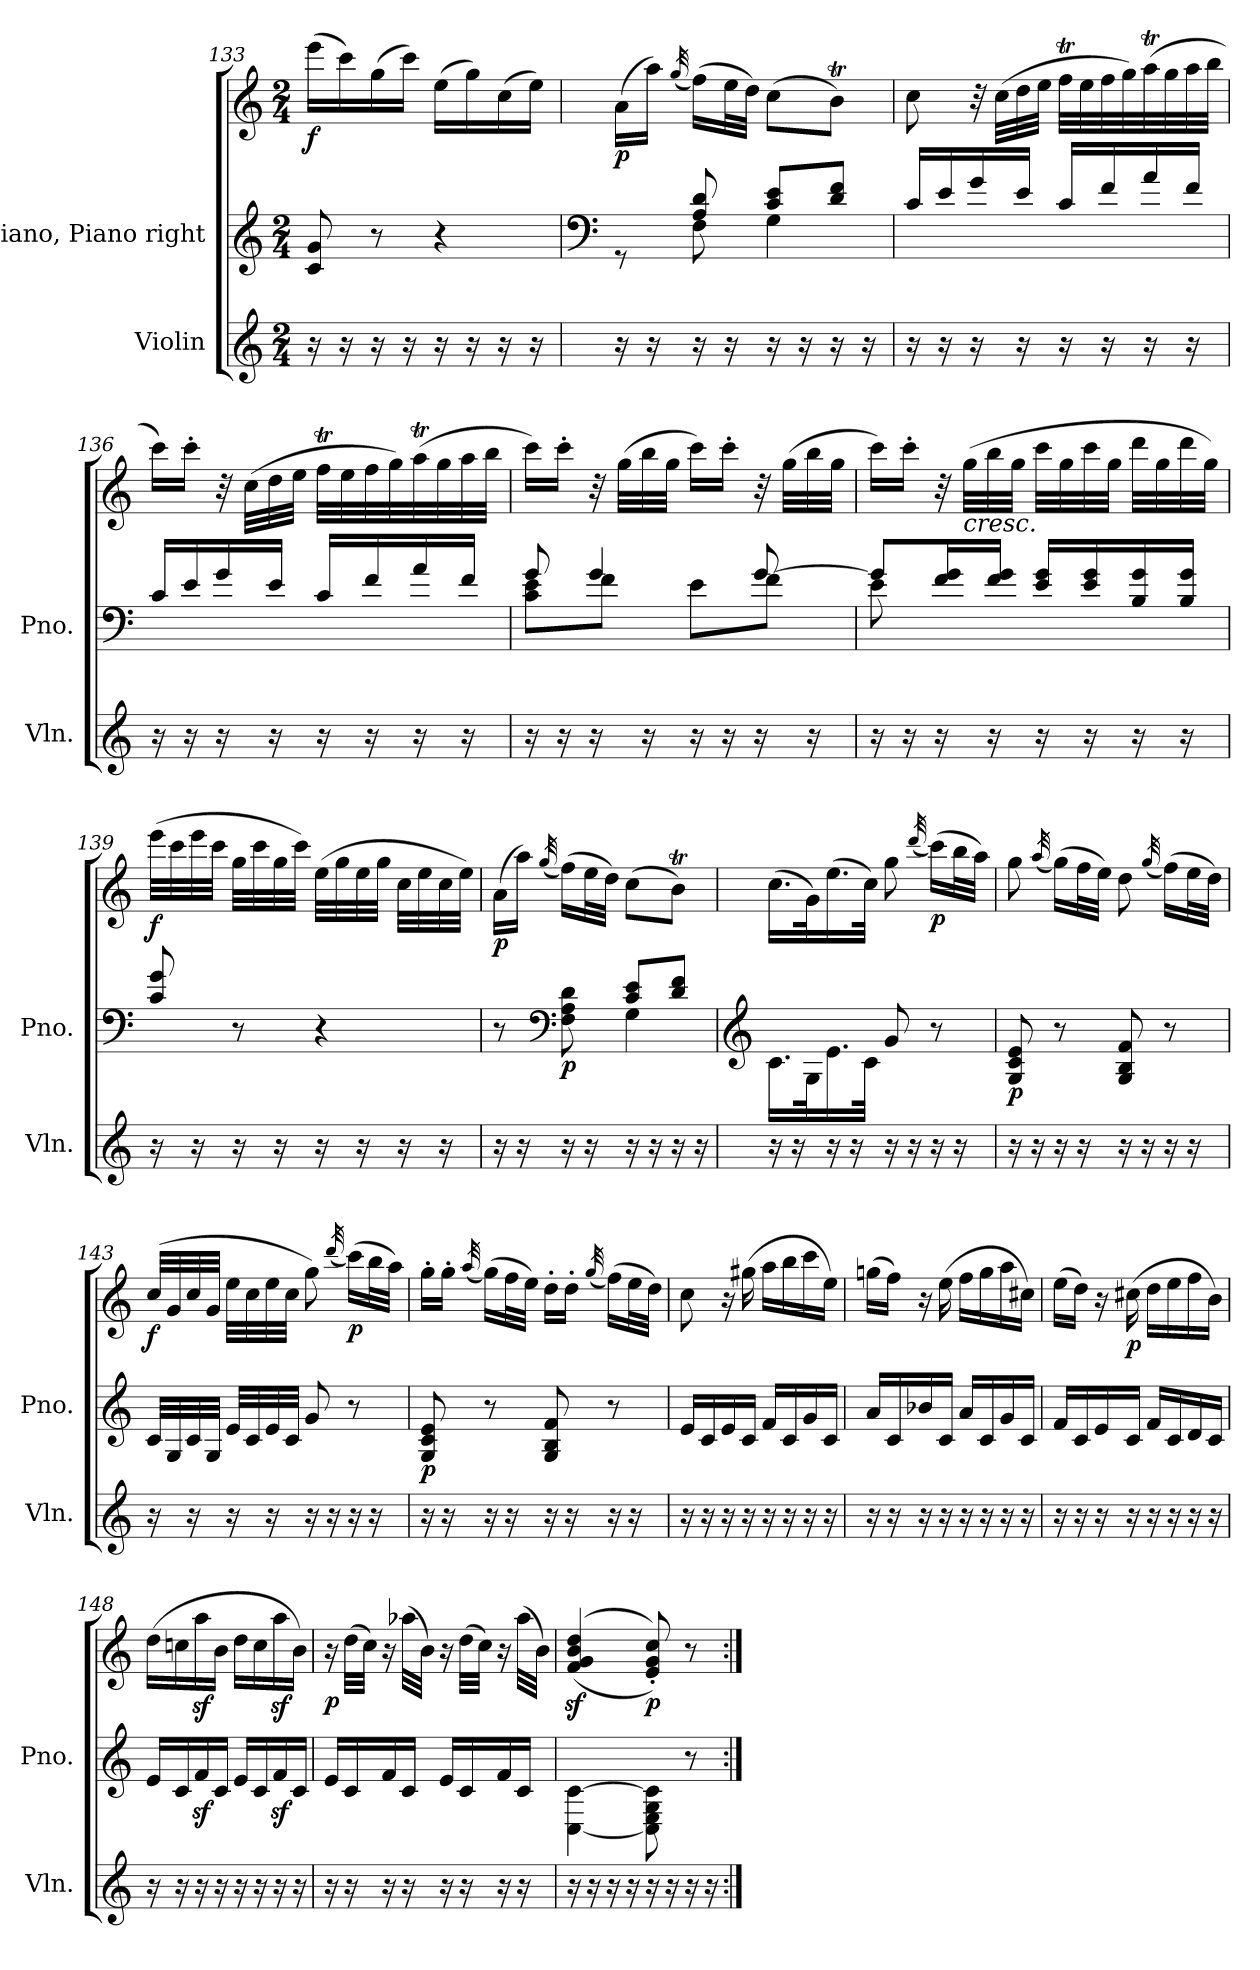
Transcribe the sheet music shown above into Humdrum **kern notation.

**kern	**kern	**kern	**dynam
*part2	*part1	*part1	*part1
*staff3	*staff2	*staff1	*staff1/2
*I"Violin	*I"Piano, Piano right	*	*
*I'Vln.	*I'Pno.	*	*
*clefG2	*clefG2	*clefG2	*
*k[]	*k[]	*k[]	*
*M2/4	*M2/4	*M2/4	*
=133	=133	=133	=133
!	!	!	!LO:DY:b
16r	8c/ 8g/	(>16eee\LL	f
16r	.	16ccc\)	.
16r	8r	(>16gg\	.
16r	.	16ccc\JJ)	.
16r	4r	(>16ee\LL	.
16r	.	16gg\)	.
16r	.	(>16cc\	.
16r	.	16ee\JJ)	.
!!LO:LB:g=z
=134	=134	=134	=134
*	*clefF4	*	*
*	*^	*	*
!	!	!	!	!LO:DY:b
16r	8rGG	8ryy	(>16a\LL	p
16r	.	.	16aa\JJ)	.
.	.	.	(<32qgg/	.
16r	8A/ 8d/	8F\	(>16ff\LL)	.
16r	.	.	32ee\L	.
.	.	.	32dd\JJJ)	.
16r	8c/ 8e/L	4G\	(>8cc\L	.
16r	.	.	.	.
16r	8d/ 8f/J	.	8bt\J)	.
16r	.	.	.	.
*	*v	*v	*	*
=135	=135	=135	=135
16r	16c/LL	8cc\	.
16r	16e/	.	.
16r	16g/	32r	.
.	.	(>32cc\LLL	.
16r	16e/JJ	32dd\	.
.	.	32ee\JJJ	.
16r	16c/LL	32ffT\LLL	.
.	.	32ee\	.
16r	16f/	32ff\	.
.	.	32gg\)	.
16r	16a/	(>32aaT\	.
.	.	32gg\	.
16r	16f/JJ	32aa\	.
.	.	32bb\JJJ	.
=136	=136	=136	=136
16r	16c/LL	16ccc\LL)	.
16r	16e/	16ccc'\JJ	.
16r	16g/	32r	.
.	.	(>32cc\LLL	.
16r	16e/JJ	32dd\	.
.	.	32ee\JJJ	.
16r	16c/LL	32ffT\LLL	.
.	.	32ee\	.
16r	16f/	32ff\	.
.	.	32gg\)	.
16r	16a/	(>32aaT\	.
.	.	32gg\	.
16r	16f/JJ	32aa\	.
.	.	32bb\JJJ	.
!!LO:LB:g=z
=137	=137	=137	=137
*	*^	*	*
16r	8g/	8c\ 8e\L	16ccc\LL)	.
16r	.	.	16ccc'\JJ	.
16r	4g/	8f\J	32r	.
.	.	.	(>32gg\LLL	.
16r	.	.	32bb\	.
.	.	.	32gg\JJJ	.
16r	.	8e\L	16ccc\LL)	.
16r	.	.	16ccc'\JJ	.
16r	[8g/	8f\J	32r	.
.	.	.	(>32gg\LLL	.
16r	.	.	32bb\	.
.	.	.	32gg\JJJ	.
=138	=138	=138	=138	=138
16r	8g/L]	8e\	16ccc\LL)	.
16r	.	.	16ccc'\JJ	.
16r	16f/ 16g/L	4.ryy	32r	.
!	!	!	!LO:TX:b:i:t=cresc.	!
.	.	.	(>32gg\LLL	.
16r	16f/ 16g/JJ	.	32bb\	.
.	.	.	32gg\JJJ	.
16r	16e/ 16g/LL	.	32ccc\LLL	.
.	.	.	32gg\	.
16r	16e/ 16g/	.	32ccc\	.
.	.	.	32gg\JJJ	.
16r	16B/ 16g/	.	32ddd\LLL	.
.	.	.	32gg\	.
16r	16B/ 16g/JJ	.	32ddd\	.
.	.	.	32gg\JJJ)	.
*	*v	*v	*	*
=139	=139	=139	=139
!	!	!	!LO:DY:b
16r	8c/ 8g/	(>32eee\LLL	f
.	.	32ccc\	.
16r	.	32eee\	.
.	.	32ccc\JJJ	.
16r	8r	32gg\LLL	.
.	.	32ccc\	.
16r	.	32gg\	.
.	.	32ccc\JJJ)	.
16r	4r	(>32ee\LLL	.
.	.	32gg\	.
16r	.	32ee\	.
.	.	32gg\JJJ	.
16r	.	32cc\LLL	.
.	.	32ee\	.
16r	.	32cc\	.
.	.	32ee\JJJ)	.
!!LO:PB:g=z
=140	=140	=140	=140
*	*^	*	*
!	!	!	!	!LO:DY:b
16r	4ryy	8r	(>16a\LL	p
16r	.	.	16aa\JJ)	.
*	*clefF4	*	*	*
.	.	.	(<32qgg/	.
!	!	!	!	!LO:DY:b=2
16r	.	8F\ 8A\ 8d\	(>16ff\LL)	p
16r	.	.	32ee\L	.
.	.	.	32dd\JJJ)	.
16r	8c/ 8e/L	4G\	(>8cc\L	.
16r	.	.	.	.
16r	8d/ 8f/J	.	8bt\J)	.
16r	.	.	.	.
*	*v	*v	*	*
=141	=141	=141	=141
*	*clefG2	*	*
16r	16.c\LL	(>16.cc\LL	.
16r	.	.	.
.	32G\K	32g\K)	.
16r	16.e\	(>16.ee\	.
16r	.	.	.
.	32c\JJk	32cc\JJk)	.
16r	8g/	8gg\	.
16r	.	.	.
.	.	(<32qddd/	.
!	!	!	!LO:DY:b
16r	8r	(>16ccc\LL)	p
16r	.	32bb\L	.
.	.	32aa\JJJ)	.
=142	=142	=142	=142
!	!	!	!LO:DY:b=2
16r	8G/ 8c/ 8e/	8gg\	p
16r	.	.	.
.	.	(<32qaa/	.
16r	8r	(>16gg\LL)	.
16r	.	32ff\L	.
.	.	32ee\JJJ)	.
16r	8G/ 8B/ 8f/	8dd\	.
16r	.	.	.
.	.	(<32qgg/	.
16r	8r	(>16ff\LL)	.
16r	.	32ee\L	.
.	.	32dd\JJJ)	.
!!LO:LB:g=z
=143	=143	=143	=143
!	!	!	!LO:DY:b
16r	32c/LLL	(>32cc/LLL	f
.	32G/	32g/	.
16r	32c/	32cc/	.
.	32G/JJJ	32g/JJJ	.
16r	32e/LLL	32ee\LLL	.
.	32c/	32cc\	.
16r	32e/	32ee\	.
.	32c/JJJ	32cc\JJJ	.
16r	8g/	8gg\)	.
16r	.	.	.
.	.	(<32qddd/	.
!	!	!	!LO:DY:b
16r	8r	(>16ccc\LL)	p
16r	.	32bb\L	.
.	.	32aa\JJJ)	.
=144	=144	=144	=144
!	!	!	!LO:DY:b=2
16r	8G/ 8c/ 8e/	16gg'\LL	p
16r	.	16gg'\JJ	.
.	.	(<32qaa/	.
16r	8r	(>16gg\LL)	.
16r	.	32ff\L	.
.	.	32ee\JJJ)	.
16r	8G/ 8B/ 8f/	16dd'\LL	.
16r	.	16dd'\JJ	.
.	.	(<32qgg/	.
16r	8r	(>16ff\LL)	.
16r	.	32ee\L	.
.	.	32dd\JJJ)	.
=145	=145	=145	=145
16r	16e/LL	8cc\	.
16r	16c/	.	.
16r	16e/	16r	.
16r	16c/JJ	(>16gg#X\	.
16r	16f/LL	16aa\LL	.
16r	16c/	16bb\	.
16r	16g/	16ccc\	.
16r	16c/JJ	16ee\JJ)	.
!!LO:LB:g=z
=146	=146	=146	=146
16r	16a/LL	(>16ggn\LL	.
16r	16c/	16ff\JJ)	.
16r	16b-X/	16r	.
16r	16c/JJ	(>16ee\	.
16r	16a/LL	16ff\LL	.
16r	16c/	16gg\	.
16r	16g/	16aa\	.
16r	16c/JJ	16cc#X\JJ)	.
=147	=147	=147	=147
16r	16f/LL	(>16ee\LL	.
16r	16c/	16dd\JJ)	.
16r	16e/	16r	.
!	!	!	!LO:DY:b
16r	16c/JJ	(>16cc#X\	p
16r	16f/LL	16dd\LL	.
16r	16c/	16ee\	.
16r	16d/	16ff\	.
16r	16c/JJ	16b\JJ)	.
=148	=148	=148	=148
16r	16e/LL	(>16dd\LL	.
16r	16c/	16ccn\	.
16r	16fz</	16aaz<\	.
16r	16c/JJ	16b\JJ	.
16r	16e/LL	16dd\LL	.
16r	16c/	16cc\	.
16r	16fz</	16aaz<\	.
16r	16c/JJ	16b\JJ)	.
!!LO:PB:g=z
=149	=149	=149	=149
!	!	!	!LO:DY:b
16r	16e/LL	16r	p
16r	16c/	(>32dd\LLL	.
.	.	32cc\JJJ)	.
16r	16f/	16r	.
16r	16c/JJ	(>32aa-X\LLL	.
.	.	32b\JJJ)	.
16r	16e/LL	16r	.
16r	16c/	(>32dd\LLL	.
.	.	32cc\JJJ)	.
16r	16f/	16r	.
16r	16c/JJ	(>32aa-\LLL	.
.	.	32b\JJJ)	.
=150	=150	=150	=150
16r	[4C\ [4c\	(<(>4f/z< 4g/z< 4b/z< 4dd/z<	.
16r	.	.	.
16r	.	.	.
16r	.	.	.
!	!	!	!LO:DY:b
16r	8C\] 8E\ 8G\ 8c\]	8e/' 8g/' 8cc/'))	p
16r	.	.	.
16r	8r	8r	.
16r	.	.	.
=:|!	=:|!	=:|!	=:|!
*-	*-	*-	*-
